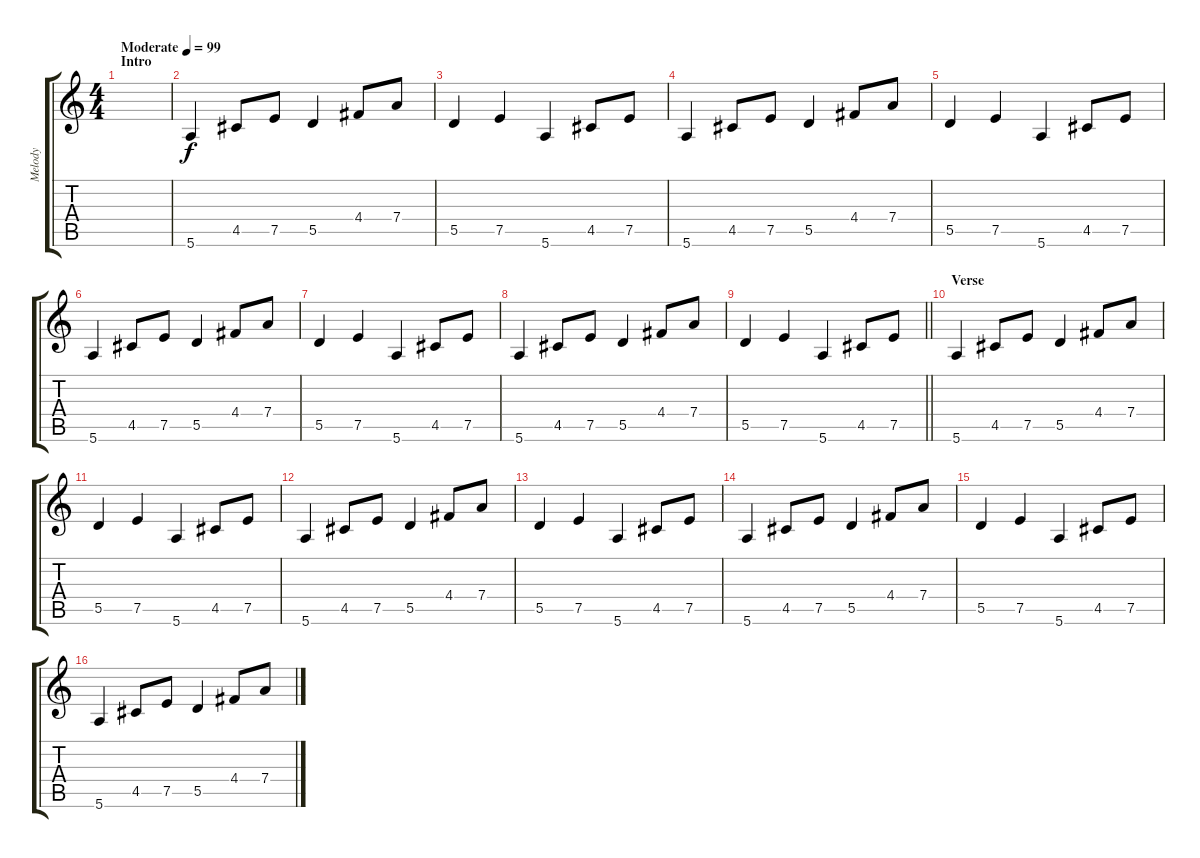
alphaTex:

\track ("Melody" "Melody") {instrument acousticguitarsteel}
\staff {score tabs}
\tuning (E4 B3 G3 D3 A2 E2) {hide}
\ts (4 4)
\section ("" "Intro")
\tempo (99 "Moderate")
\clef g2
\ks c
|
5.6.4 4.5.8 7.5.8 5.5.4 4.4.8 7.4.8 |
5.5.4 7.5.4 5.6.4 4.5.8 7.5.8 |
5.6.4 4.5.8 7.5.8 5.5.4 4.4.8 7.4.8 |
5.5.4 7.5.4 5.6.4 4.5.8 7.5.8 |
5.6.4 4.5.8 7.5.8 5.5.4 4.4.8 7.4.8 |
5.5.4 7.5.4 5.6.4 4.5.8 7.5.8 |
5.6.4 4.5.8 7.5.8 5.5.4 4.4.8 7.4.8 |
\barLineRight lightlight
5.5.4 7.5.4 5.6.4 4.5.8 7.5.8 |
\section ("" "Verse")
5.6.4 4.5.8 7.5.8 5.5.4 4.4.8 7.4.8 |
5.5.4 7.5.4 5.6.4 4.5.8 7.5.8 |
5.6.4 4.5.8 7.5.8 5.5.4 4.4.8 7.4.8 |
5.5.4 7.5.4 5.6.4 4.5.8 7.5.8 |
5.6.4 4.5.8 7.5.8 5.5.4 4.4.8 7.4.8 |
5.5.4 7.5.4 5.6.4 4.5.8 7.5.8 |
5.6.4 4.5.8 7.5.8 5.5.4 4.4.8 7.4.8
